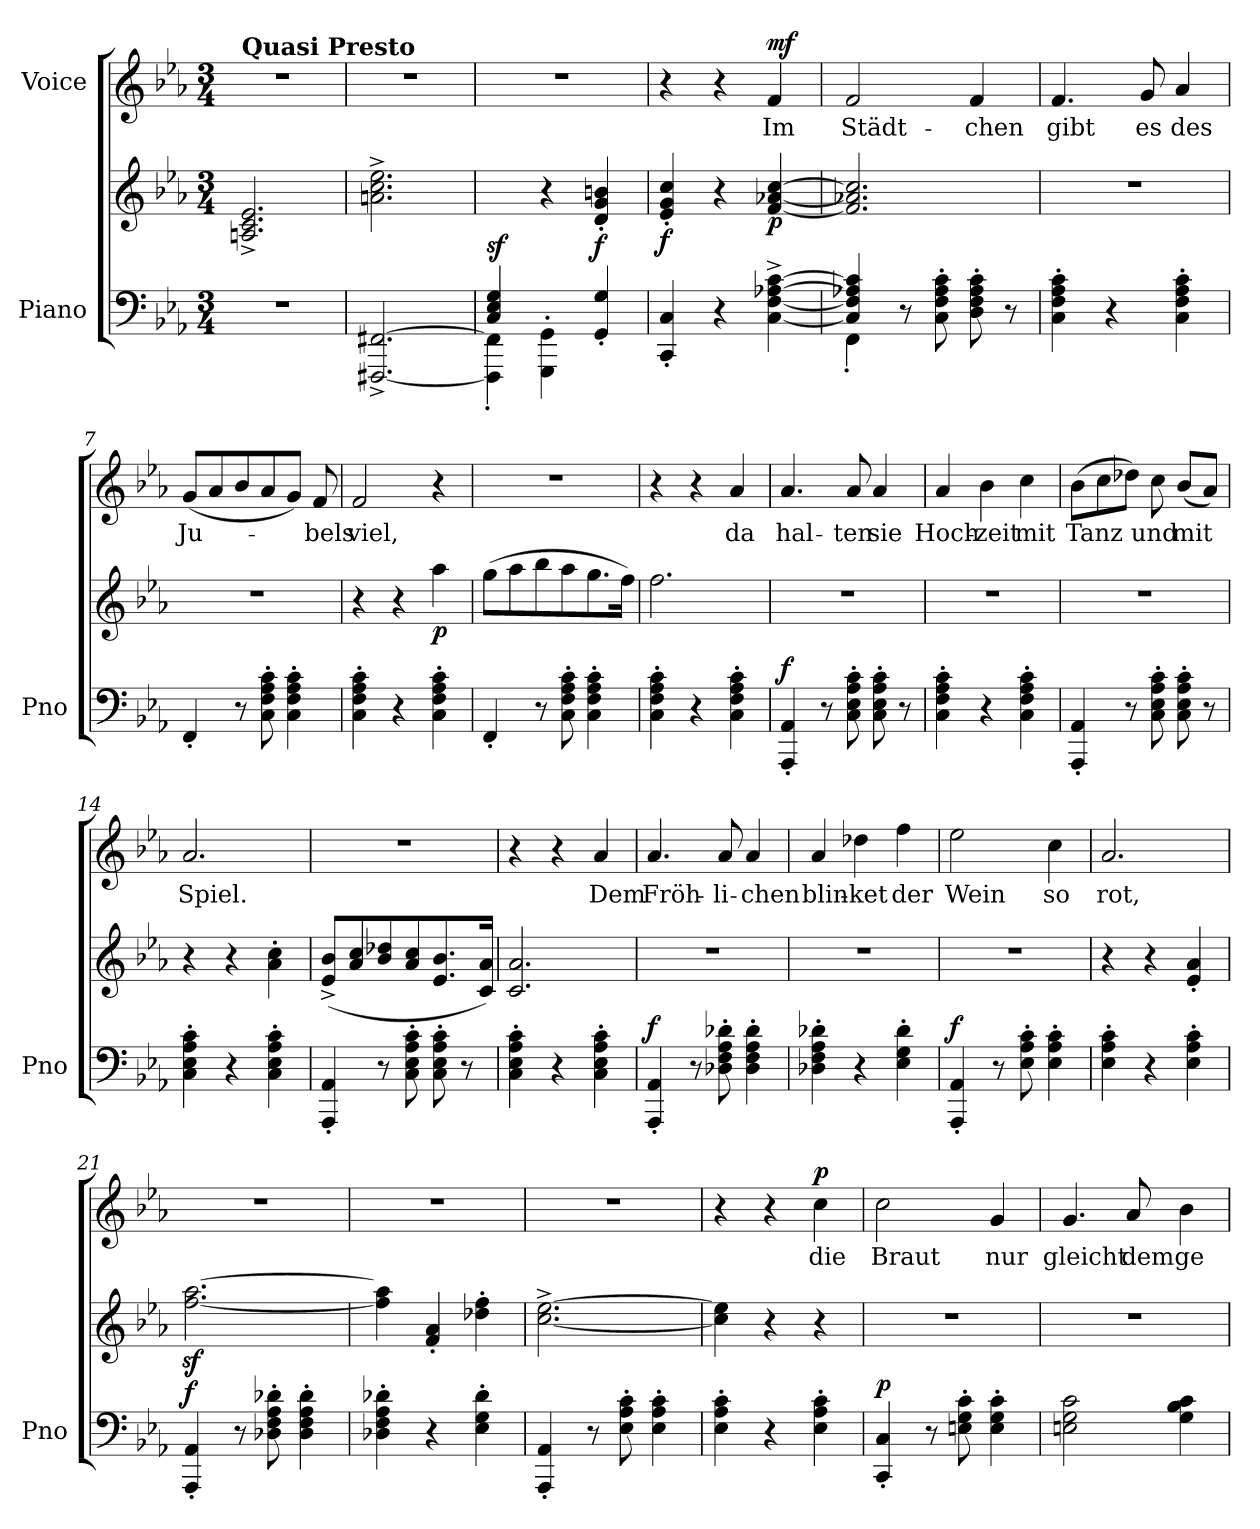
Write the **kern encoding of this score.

**kern	**kern	**dynam	**kern	**text	**dynam
*part2	*part2	*part2	*part1	*part1	*part1
*staff3	*staff2	*staff2/3	*staff1	*staff1	*staff1
*I"Piano	*	*	*I"Voice	*	*
*I'Pno	*	*	*	*	*
*clefF4	*clefG2	*	*clefG2	*	*
*k[b-e-a-]	*k[b-e-a-]	*	*k[b-e-a-]	*	*
*M3/4	*M3/4	*	*M3/4	*	*
=1	=1	=1	=1	=1	=1
!	!	!	!LO:TX:a:B:t=Quasi Presto	!	!
2.r	2.An/^ 2.c/^ 2.e-/^	.	2.r	.	.
=2	=2	=2	=2	=2	=2
[2.FFF#X/^ [2.FF#X/^	2.an\^ 2.cc\^ 2.ee-\^	.	2.r	.	.
=3	=3	=3	=3	=3	=3
*^	*	*	*	*	*
!	!	!	!LO:DY:a=2	!	!	!
4C/ 4E-/ 4G/	4FFF#\]' 4FF#\]'	4ryy	sf	2.r	.	.
4ryy	4GGG\' 4GG\'	4r	.	.	.	.
!	!	!	!LO:DY:a=2	!	!	!
4GG/' 4G/'	4ryy	4d/' 4g/' 4bn/'	f	.	.	.
=4	=4	=4	=4	=4	=4	=4
!	!	!	!LO:DY:b	!	!	!
*v	*v	*	*	*	*	*
4CC/' 4C/'	4e-/' 4g/' 4cc/'	f	4r	.	.
4r	4r	.	4r	.	.
!	!	!LO:DY:b	!	!LO:LY:b	!LO:DY:a
[4C\^ [4F\^ [4A-X\^ [4c\^	[4f/ [4a-X/ [4cc/	p	4f/	Im	mf
=5	=5	=5	=5	=5	=5
*^	*	*	*	*	*
!	!	!	!	!	!LO:LY:b	!
4C/] 4F/] 4A-X/] 4c/]	4FF'\	2.f/] 2.a-X/] 2.cc/]	.	2f/	Städt-	.
8r	2ryy	.	.	.	.	.
8C\' 8F\' 8A-\' 8c\'	.	.	.	.	.	.
!	!	!	!	!	!LO:LY:b	!
8D\' 8F\' 8A-\' 8c\'	.	.	.	4f/	-chen	.
8r	.	.	.	.	.	.
*v	*v	*	*	*	*	*
=6	=6	=6	=6	=6	=6
!	!	!	!	!LO:LY:b	!
4C\' 4F\' 4A-\' 4c\'	2.r	.	4.f/	gibt	.
4r	.	.	.	.	.
!	!	!	!	!LO:LY:b	!
.	.	.	8g/	es	.
!	!	!	!	!LO:LY:b	!
4C\' 4F\' 4A-\' 4c\'	.	.	4a-/	des	.
=7	=7	=7	=7	=7	=7
!	!	!	!	!LO:LY:b	!
4FF'/	2.r	.	(<8g/L	Ju-	.
.	.	.	8a-/	.	.
8r	.	.	8b-/	.	.
8C\' 8F\' 8A-\' 8c\'	.	.	8a-/	.	.
4C\' 4F\' 4A-\' 4c\'	.	.	8g/J)	.	.
!	!	!	!	!LO:LY:b	!
.	.	.	8f/	-bels	.
=8	=8	=8	=8	=8	=8
!	!	!	!	!LO:LY:b	!
4C\' 4F\' 4A-\' 4c\'	4r	.	2f/	viel,	.
4r	4r	.	.	.	.
!	!	!LO:DY:b	!	!	!
4C\' 4F\' 4A-\' 4c\'	4aa-\	p	4r	.	.
!!LO:LB:g=z
=9	=9	=9	=9	=9	=9
4FF'/	(>8gg\L	.	2.r	.	.
.	8aa-\	.	.	.	.
8r	8bb-\	.	.	.	.
8C\' 8F\' 8A-\' 8c\'	8aa-\	.	.	.	.
4C\' 4F\' 4A-\' 4c\'	8.gg\	.	.	.	.
.	16ff\Jk)	.	.	.	.
=10	=10	=10	=10	=10	=10
4C\' 4F\' 4A-\' 4c\'	2.ff\	.	4r	.	.
4r	.	.	4r	.	.
!	!	!	!	!LO:LY:b	!
4C\' 4F\' 4A-\' 4c\'	.	.	4a-/	da	.
=11	=11	=11	=11	=11	=11
!	!	!LO:DY:a=2	!	!LO:LY:b	!
4AAA-/' 4AA-/'	2.r	f	4.a-/	hal-	.
8r	.	.	.	.	.
!	!	!	!	!LO:LY:b	!
8C\' 8E-\' 8A-\' 8c\'	.	.	8a-/	-ten	.
!	!	!	!	!LO:LY:b	!
8C\' 8E-\' 8A-\' 8c\'	.	.	4a-/	sie	.
8r	.	.	.	.	.
=12	=12	=12	=12	=12	=12
!	!	!	!	!LO:LY:b	!
4C\' 4F\' 4A-\' 4c\'	2.r	.	4a-/	Hoch-	.
!	!	!	!	!LO:LY:b	!
4r	.	.	4b-\	-zeit	.
!	!	!	!	!LO:LY:b	!
4C\' 4F\' 4A-\' 4c\'	.	.	4cc\	mit	.
=13	=13	=13	=13	=13	=13
!	!	!	!	!LO:LY:b	!
4AAA-/' 4AA-/'	2.r	.	(>8b-\L	Tanz	.
.	.	.	8cc\	.	.
8r	.	.	8dd-X\J)	.	.
!	!	!	!	!LO:LY:b	!
8C\' 8E-\' 8A-\' 8c\'	.	.	8cc\	und	.
!	!	!	!	!LO:LY:b	!
8C\' 8E-\' 8A-\' 8c\'	.	.	(<8b-/L	mit	.
8r	.	.	8a-/J)	.	.
=14	=14	=14	=14	=14	=14
!	!	!	!	!LO:LY:b	!
4C\' 4E-\' 4A-\' 4c\'	4r	.	2.a-/	Spiel.	.
4r	4r	.	.	.	.
4C\' 4E-\' 4A-\' 4c\'	4a-\' 4cc\'	.	.	.	.
=15	=15	=15	=15	=15	=15
4AAA-/' 4AA-/'	(<8e-/^ 8b-/^L	.	2.r	.	.
.	8a-/ 8cc/	.	.	.	.
8r	8b-/ 8dd-X/	.	.	.	.
8C\' 8E-\' 8A-\' 8c\'	8a-/ 8cc/	.	.	.	.
8C\' 8E-\' 8A-\' 8c\'	8.e-/ 8.b-/	.	.	.	.
8r	.	.	.	.	.
.	16c/ 16a-/Jk)	.	.	.	.
=16	=16	=16	=16	=16	=16
4C\' 4E-\' 4A-\' 4c\'	2.c/ 2.a-/	.	4r	.	.
4r	.	.	4r	.	.
!	!	!	!	!LO:LY:b	!
4C\' 4E-\' 4A-\' 4c\'	.	.	4a-/	Dem	.
!!LO:LB:g=z
=17	=17	=17	=17	=17	=17
!	!	!LO:DY:a=2	!	!LO:LY:b	!
4AAA-/' 4AA-/'	2.r	f	4.a-/	Fröh-	.
8r	.	.	.	.	.
!	!	!	!	!LO:LY:b	!
8D-X\' 8F\' 8A-\' 8d-X\'	.	.	8a-/	-li-	.
!	!	!	!	!LO:LY:b	!
4D-\' 4F\' 4A-\' 4d-\'	.	.	4a-/	-chen	.
=18	=18	=18	=18	=18	=18
!	!	!	!	!LO:LY:b	!
4D-X\' 4F\' 4A-\' 4d-X\'	2.r	.	4a-/	blin-	.
!	!	!	!	!LO:LY:b	!
4r	.	.	4dd-X\	-ket	.
!	!	!	!	!LO:LY:b	!
4E-\' 4G\' 4d-\'	.	.	4ff\	der	.
=19	=19	=19	=19	=19	=19
!	!	!LO:DY:a=2	!	!LO:LY:b	!
4AAA-/' 4AA-/'	2.r	f	2ee-\	Wein	.
8r	.	.	.	.	.
8E-\' 8A-\' 8c\'	.	.	.	.	.
!	!	!	!	!LO:LY:b	!
4E-\' 4A-\' 4c\'	.	.	4cc\	so	.
=20	=20	=20	=20	=20	=20
!	!	!	!	!LO:LY:b	!
4E-\' 4A-\' 4c\'	4r	.	2.a-/	rot,	.
4r	4r	.	.	.	.
4E-\' 4A-\' 4c\'	4e-/' 4a-/'	.	.	.	.
=21	=21	=21	=21	=21	=21
!	!	!LO:DY:a=2	!	!	!
4AAA-/' 4AA-/'	[2.ff\z< [2.aa-\z<	f	2.r	.	.
8r	.	.	.	.	.
8D-X\' 8F\' 8A-\' 8d-X\'	.	.	.	.	.
4D-\' 4F\' 4A-\' 4d-\'	.	.	.	.	.
=22	=22	=22	=22	=22	=22
4D-X\' 4F\' 4A-\' 4d-X\'	4ff\] 4aa-\]	.	2.r	.	.
4r	4f/' 4a-/'	.	.	.	.
4E-\' 4G\' 4d-\'	4dd-X\' 4ff\'	.	.	.	.
=23	=23	=23	=23	=23	=23
4AAA-/' 4AA-/'	[2.cc\^ [2.ee-\^	.	2.r	.	.
8r	.	.	.	.	.
8E-\' 8A-\' 8c\'	.	.	.	.	.
4E-\' 4A-\' 4c\'	.	.	.	.	.
=24	=24	=24	=24	=24	=24
4E-\' 4A-\' 4c\'	4cc\] 4ee-\]	.	4r	.	.
4r	4r	.	4r	.	.
!	!	!	!	!LO:LY:b	!LO:DY:a
4E-\' 4A-\' 4c\'	4r	.	4cc\	die	p
=25	=25	=25	=25	=25	=25
!	!	!LO:DY:a=2	!	!LO:LY:b	!
4CC/' 4C/'	2.r	p	2cc\	Braut	.
8r	.	.	.	.	.
8En\' 8G\' 8c\'	.	.	.	.	.
!	!	!	!	!LO:LY:b	!
4E\' 4G\' 4c\'	.	.	4g/	nur	.
!!LO:LB:g=z
=26	=26	=26	=26	=26	=26
!	!	!	!	!LO:LY:b	!
2En\ 2G\ 2c\	2.r	.	4.g/	gleicht	.
!	!	!	!	!LO:LY:b	!
.	.	.	8a-/	dem	.
!	!	!	!	!LO:LY:b	!
4G\ 4B-\ 4c\	.	.	4b-\	ge-	.
=	=	=	=	=	=
*-	*-	*-	*-	*-	*-
